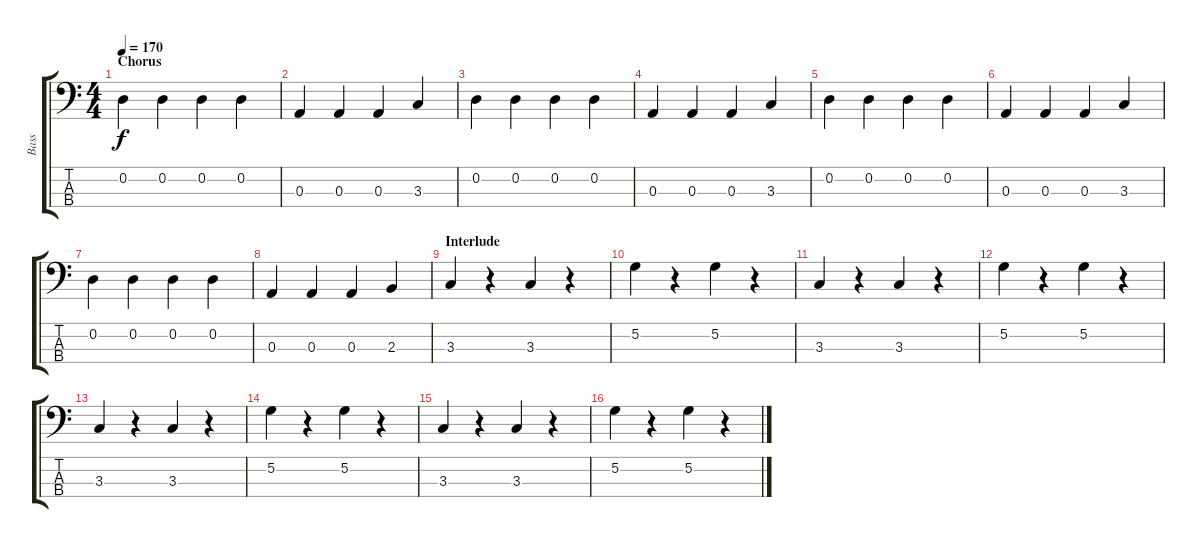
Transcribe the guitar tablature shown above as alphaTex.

\track ("Bass" "Bass") {instrument electricbassfinger}
\staff {score tabs}
\tuning (G2 D2 A1 E1) {hide}
\ts (4 4)
\section ("" "Chorus")
\tempo 170
\clef f4
\ks c
0.2.4{dy f} 0.2.4 0.2.4 0.2.4 |
0.3.4 0.3.4 0.3.4 3.3.4 |
0.2.4 0.2.4 0.2.4 0.2.4 |
0.3.4 0.3.4 0.3.4 3.3.4 |
0.2.4 0.2.4 0.2.4 0.2.4 |
0.3.4 0.3.4 0.3.4 3.3.4 |
0.2.4 0.2.4 0.2.4 0.2.4 |
0.3.4 0.3.4 0.3.4 2.3.4 |
\section ("" "Interlude")
3.3.4 r.4 3.3.4 r.4 |
5.2.4 r.4 5.2.4 r.4 |
3.3.4 r.4 3.3.4 r.4 |
5.2.4 r.4 5.2.4 r.4 |
3.3.4 r.4 3.3.4 r.4 |
5.2.4 r.4 5.2.4 r.4 |
3.3.4 r.4 3.3.4 r.4 |
5.2.4 r.4 5.2.4 r.4
